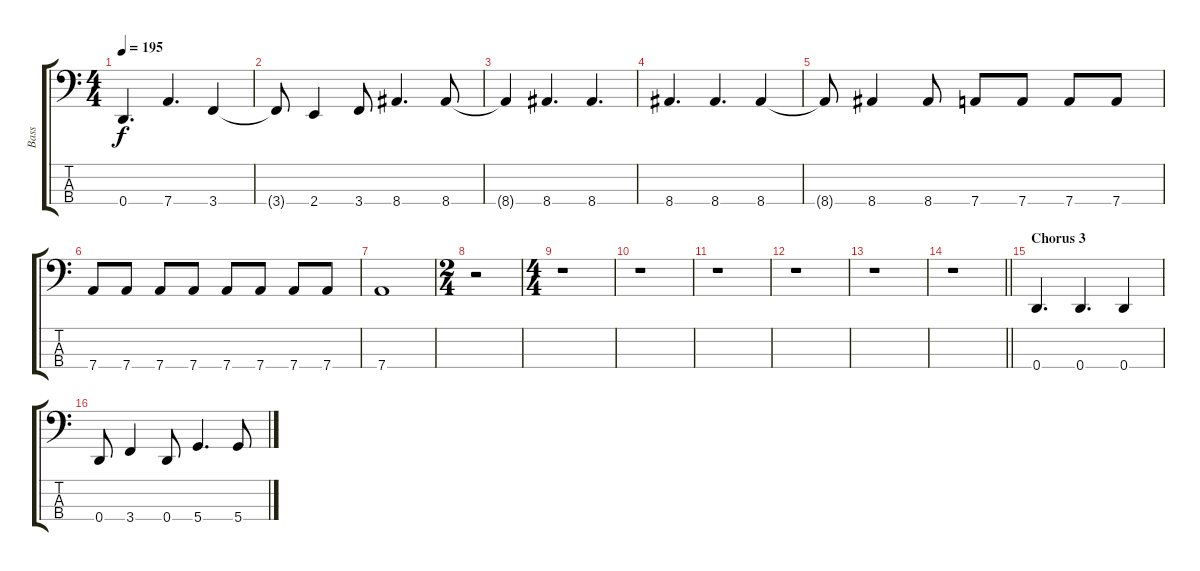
\track ("Bass" "Bass") {instrument electricbassfinger}
\staff {score tabs}
\tuning (G2 D2 A1 D1) {hide}
\ts (4 4)
\tempo 195
\clef f4
\ks c
0.4.4{d dy f} 7.4.4{d} 3.4.4 |
3.4{t}.8 2.4.4 3.4.8 8.4.4{d} 8.4.8 |
8.4{t}.4 8.4.4{d} 8.4.4{d} |
8.4.4{d} 8.4.4{d} 8.4.4 |
8.4{t}.8 8.4.4 8.4.8 7.4.8 7.4.8 7.4.8 7.4.8 |
7.4.8 7.4.8 7.4.8 7.4.8 7.4.8 7.4.8 7.4.8 7.4.8 |
7.4.1 |
\ts (2 4)
r.2 |
\ts (4 4)
r.1 |
r.1 |
r.1 |
r.1 |
r.1 |
\barLineRight lightlight
r.1 |
\section ("" "Chorus 3")
0.4.4{d} 0.4.4{d} 0.4.4 |
0.4.8 3.4.4 0.4.8 5.4.4{d} 5.4.8
